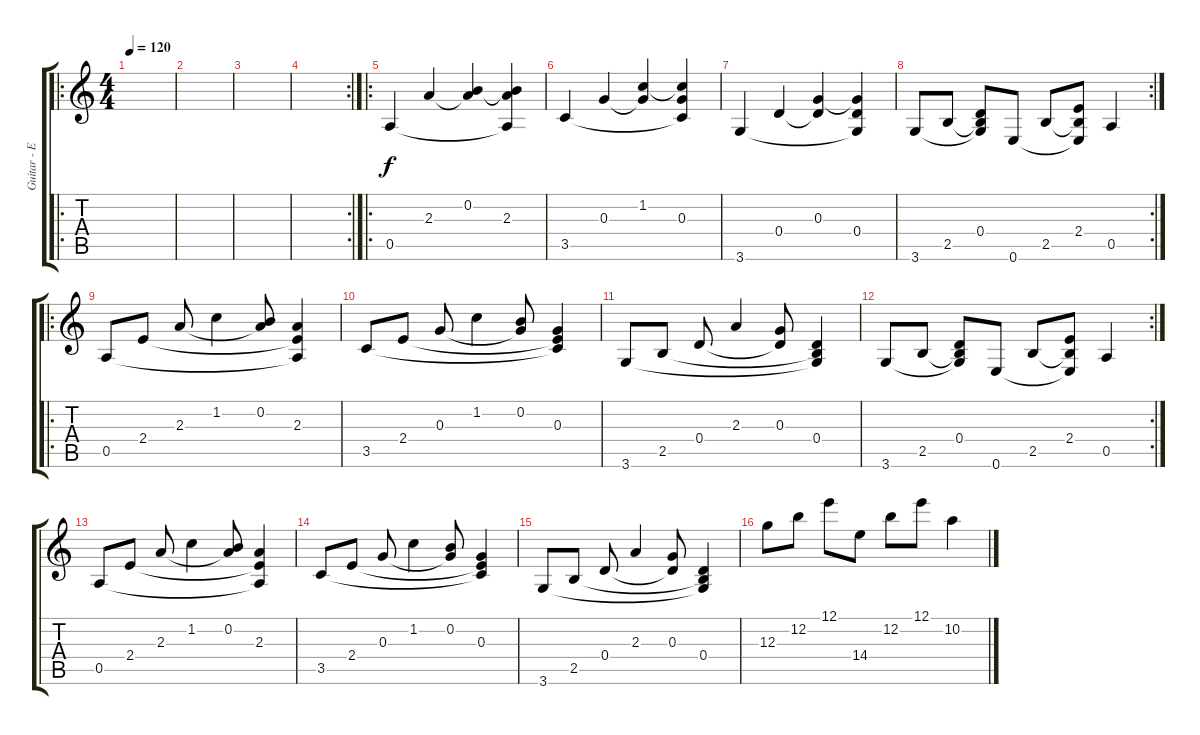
\track ("Guitar - Electric" "Guitar - E") {instrument electricguitarclean}
\staff {score tabs}
\tuning (E4 B3 G3 D3 A2 E2) {hide}
\ro
\ts (4 4)
\tempo 120
\clef g2
\ks c
|
|
|
\rc 2
|
\ro
0.5.4 2.3.4 (0.2 2.3{t}).4 (0.2{t} 2.3 0.5{t}).4 |
3.5.4 0.3.4 (1.2 0.3{t}).4 (1.2{t} 0.3 3.5{t}).4 |
3.6.4 0.4.4 (0.3 0.4{t}).4 (0.3{t} 0.4 3.6{t}).4 |
\rc 2
3.6.8 2.5.8 (0.4 2.5{t} 3.6{t}).8 0.6.8 2.5.8 (2.4 2.5{t} 0.6{t}).8 0.5.4 |
\ro
0.5.8 2.4.8 2.3.8 1.2.4 (0.2 2.3{t}).8 (2.3 2.4{t} 0.5{t}).4 |
3.5.8 2.4.8 0.3.8 1.2.4 (0.2 0.3{t}).8 (0.3 2.4{t} 3.5{t}).4 |
3.6.8 2.5.8 0.4.8 2.3.4 (0.3 0.4{t}).8 (0.4 2.5{t} 3.6{t}).4 |
\rc 2
3.6.8 2.5.8 (0.4 2.5{t} 3.6{t}).8 0.6.8 2.5.8 (2.4 2.5{t} 0.6{t}).8 0.5.4 |
0.5.8 2.4.8 2.3.8 1.2.4 (0.2 2.3{t}).8 (2.3 2.4{t} 0.5{t}).4 |
3.5.8 2.4.8 0.3.8 1.2.4 (0.2 0.3{t}).8 (0.3 2.4{t} 3.5{t}).4 |
3.6.8 2.5.8 0.4.8 2.3.4 (0.3 0.4{t}).8 (0.4 2.5{t} 3.6{t}).4 |
12.3.8 12.2.8 12.1.8 14.4.8 12.2.8 12.1.8 10.2.4
